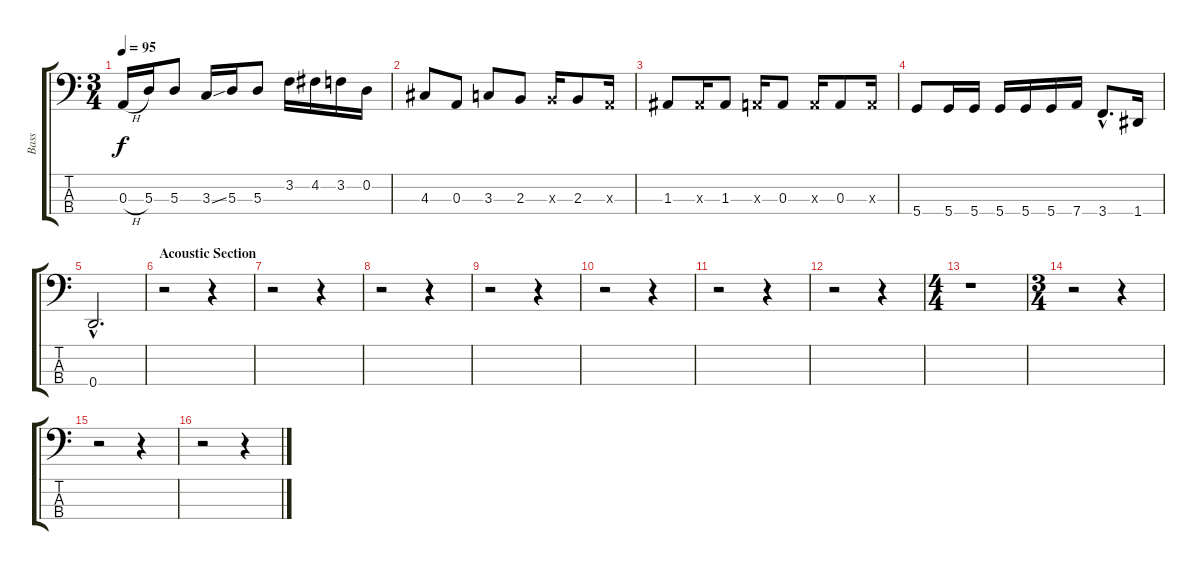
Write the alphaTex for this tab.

\track ("Bass" "Bass") {instrument electricbassfinger}
\staff {score tabs}
\tuning (G2 D2 A1 D1) {hide}
\ts (3 4)
\tempo 95
\clef f4
\ks c
0.3{h}.16{dy f} 5.3.16 5.3.8 3.3{ss}.16 5.3.16 5.3.8 3.2.16 4.2.16 3.2.16 0.2.16 |
4.3.8 0.3.8 3.3.8 2.3.8 2.3{x}.16 2.3.8 0.3{x}.16 |
1.3.8 1.3{x}.16 1.3.8 0.3{x}.16 0.3.8 0.3{x}.16 0.3.8 0.3{x}.16 |
5.4.8 5.4.16 5.4.16 5.4.16 5.4.16 5.4.16 7.4.16 3.4{hac}.8{d} 1.4.16 |
0.4{hac}.2{d} |
\section ("" "Acoustic Section ")
r.2 r.4 |
r.2 r.4 |
r.2 r.4 |
r.2 r.4 |
r.2 r.4 |
r.2 r.4 |
r.2 r.4 |
\ts (4 4)
r.1 |
\ts (3 4)
r.2 r.4 |
r.2 r.4 |
r.2 r.4
